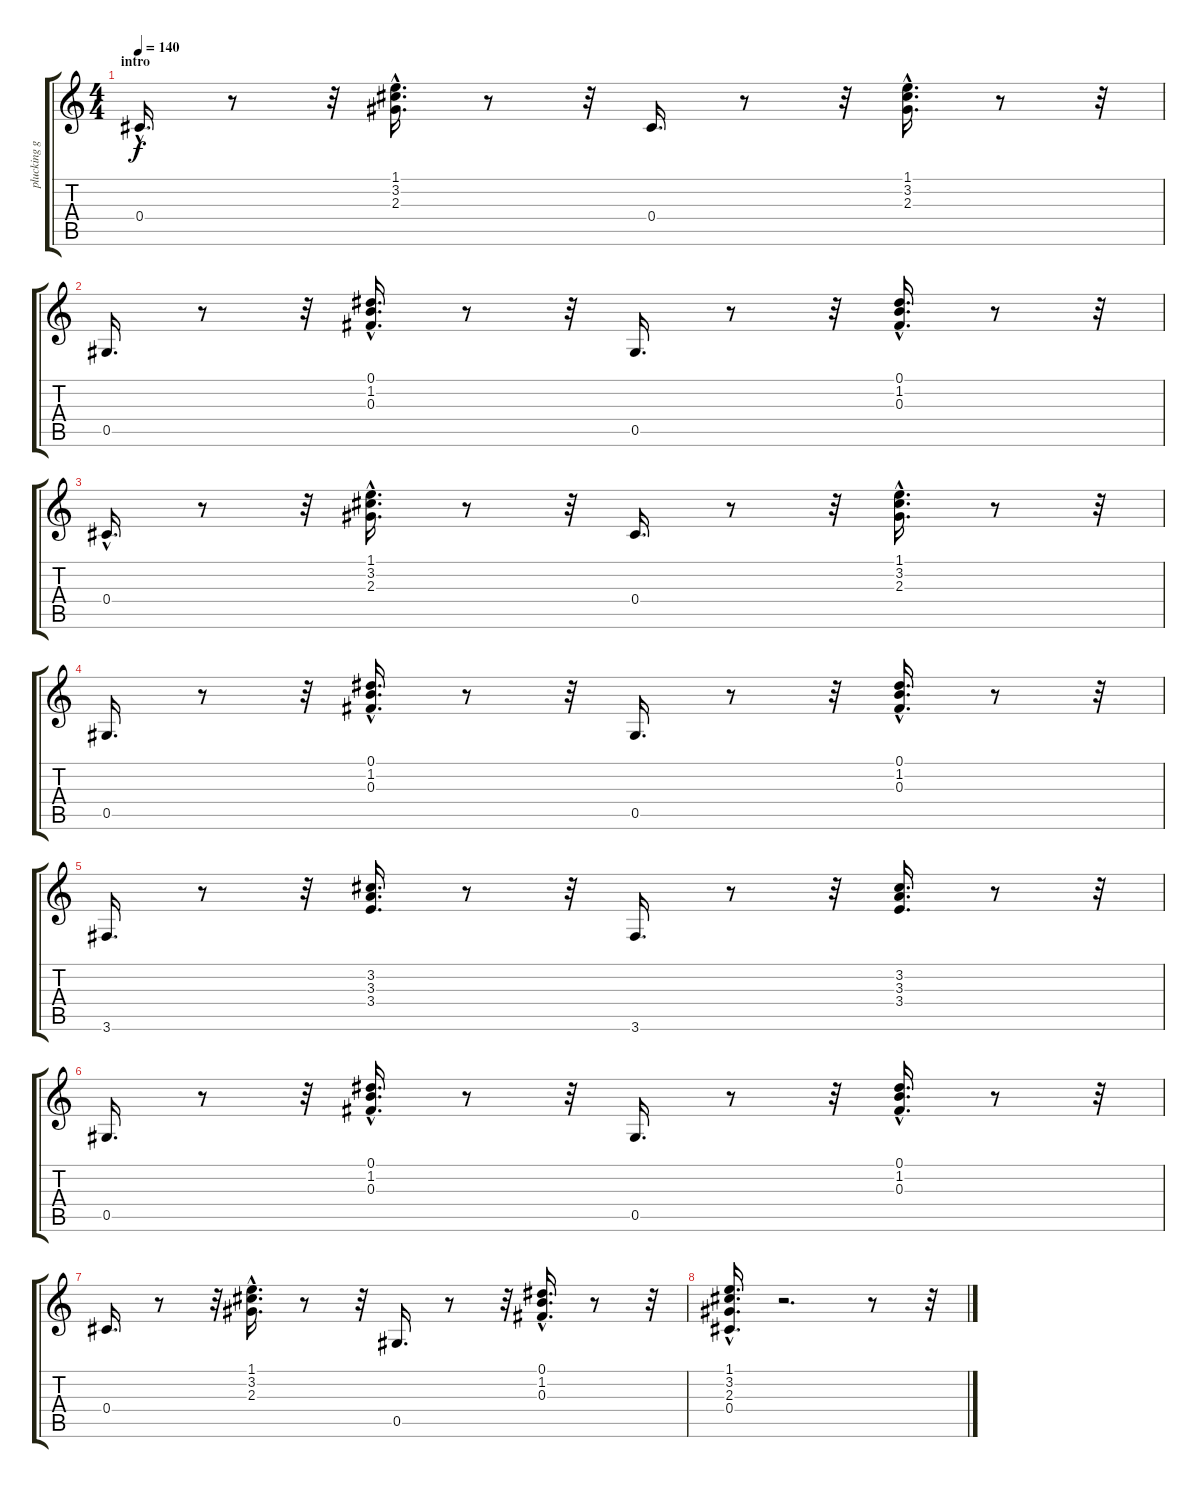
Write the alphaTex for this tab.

\track ("plucking guitar  Eb" "plucking g") {instrument acousticguitarnylon}
\staff {score tabs}
\tuning (Eb4 Bb3 Gb3 Db3 Ab2 Eb2) {hide}
\ts (4 4)
\section ("" "intro")
\tempo 140
\clef g2
\ks c
0.4{hac}.16{d dy f instrument acousticguitarnylon} r.8 r.32 (1.1{hac} 3.2 2.3).16{d} r.8 r.32 0.4.16{d} r.8 r.32 (1.1{hac} 3.2 2.3).16{d} r.8 r.32 |
0.5.16{d} r.8 r.32 (0.1{hac} 1.2 0.3).16{d} r.8 r.32 0.5.16{d} r.8 r.32 (0.1{hac} 1.2 0.3).16{d} r.8 r.32 |
0.4{hac}.16{d} r.8 r.32 (1.1{hac} 3.2 2.3).16{d} r.8 r.32 0.4.16{d} r.8 r.32 (1.1{hac} 3.2 2.3).16{d} r.8 r.32 |
0.5.16{d} r.8 r.32 (0.1{hac} 1.2 0.3).16{d} r.8 r.32 0.5.16{d} r.8 r.32 (0.1{hac} 1.2 0.3).16{d} r.8 r.32 |
3.6.16{d} r.8 r.32 (3.2 3.3 3.4).16{d} r.8 r.32 3.6.16{d} r.8 r.32 (3.2 3.3 3.4).16{d} r.8 r.32 |
0.5.16{d} r.8 r.32 (0.1{hac} 1.2 0.3).16{d} r.8 r.32 0.5.16{d} r.8 r.32 (0.1{hac} 1.2 0.3).16{d} r.8 r.32 |
0.4.16{d} r.8 r.32 (1.1{hac} 3.2 2.3).16{d} r.8 r.32 0.5.16{d} r.8 r.32 (0.1{hac} 1.2 0.3).16{d} r.8 r.32 |
(1.1{hac} 3.2 2.3 0.4).16{d} r.2{d} r.8 r.32
